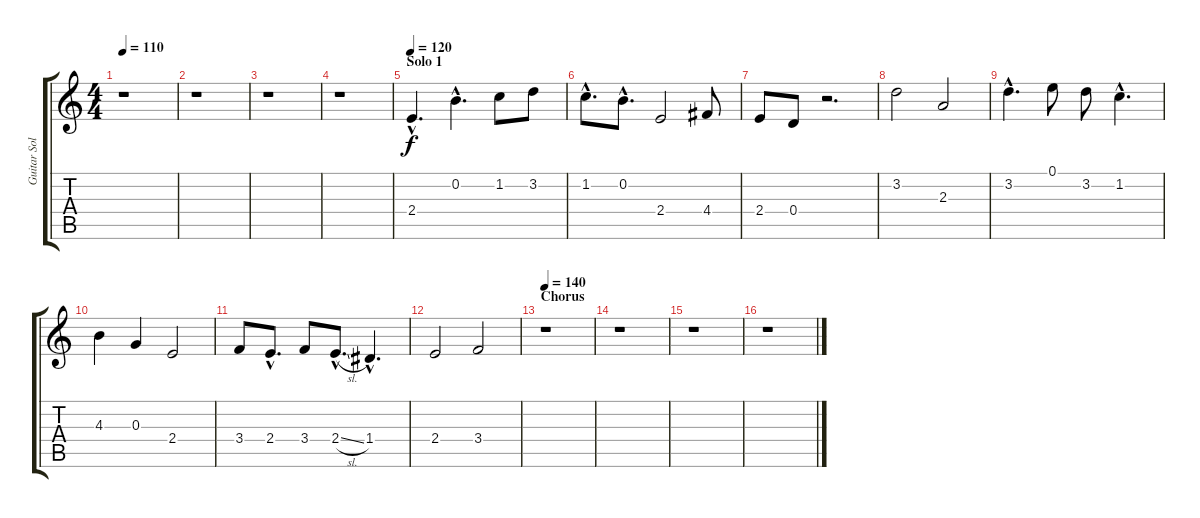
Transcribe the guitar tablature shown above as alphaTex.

\track ("Guitar Solo 2" "Guitar Sol") {instrument acousticguitarnylon}
\staff {score tabs}
\tuning (E4 B3 G3 D3 A2 E2) {hide}
\ts (4 4)
\tempo 110
\clef g2
\ks c
r.1{dy f} |
r.1 |
r.1 |
r.1 |
\section ("" "Solo 1")
\tempo 120
2.4{hac}.4{d} 0.2{hac}.4{d} 1.2.8 3.2.8 |
1.2{hac}.8{d} 0.2{hac}.8{d} 2.4.2 4.4.8 |
2.4.8 0.4.8 r.2{d} |
3.2.2 2.3.2 |
3.2{hac}.4{d} 0.1.8 3.2.8 1.2{hac}.4{d} |
4.3.4 0.3.4 2.4.2 |
3.4.8 2.4{hac}.8{d} 3.4.8 2.4{sl hac}.8{d} 1.4{hac}.4{d} |
2.4.2 3.4.2 |
\section ("" "Chorus")
\tempo 140
r.1 |
r.1 |
r.1 |
r.1
